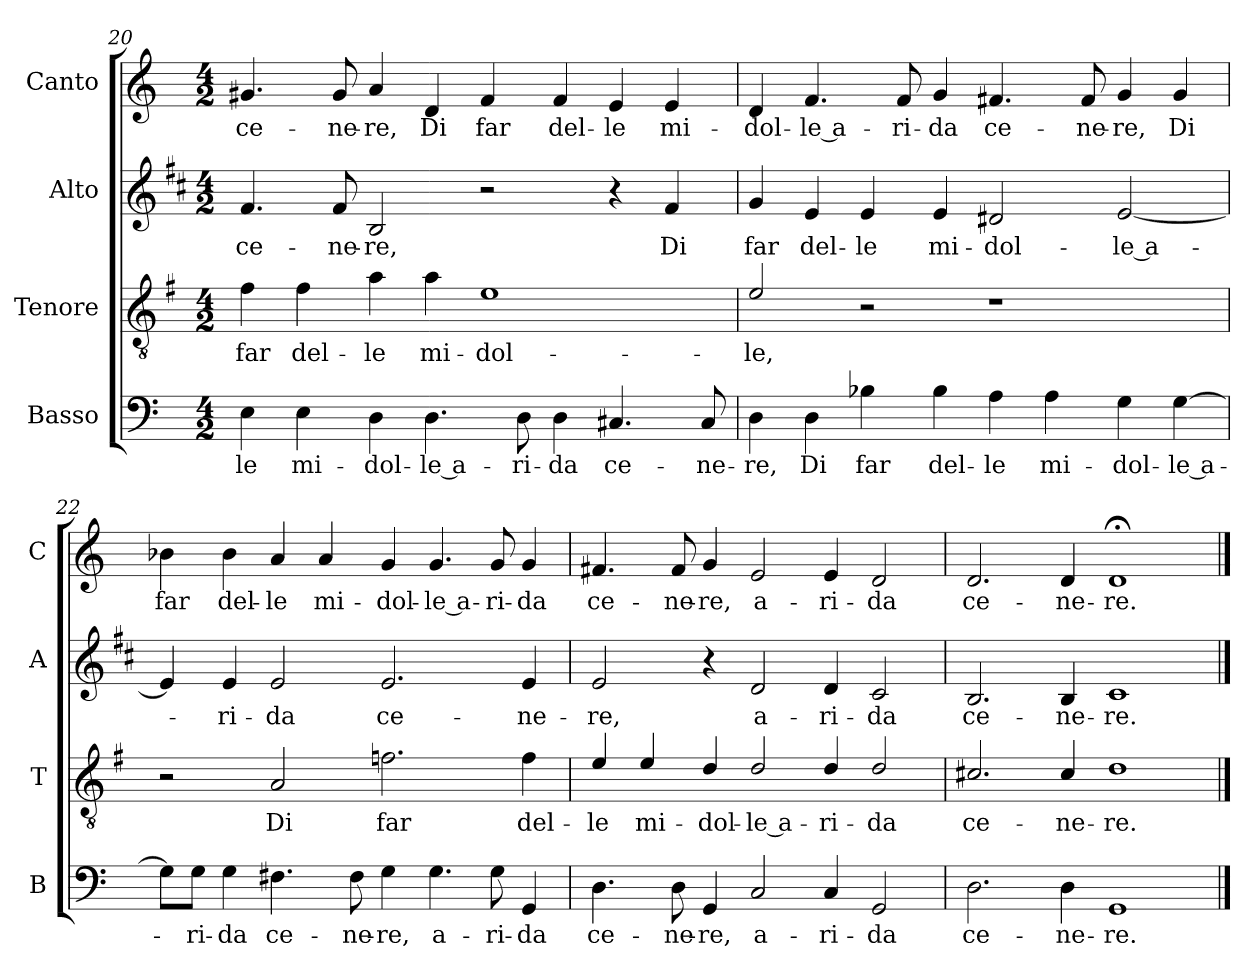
**kern	**text	**kern	**text	**kern	**text	**kern	**text
*part4	*part4	*part3	*part3	*part2	*part2	*part1	*part1
*staff4	*staff4	*staff3	*staff3	*staff2	*staff2	*staff1	*staff1
*I"Basso	*	*I"Tenore	*	*I"Alto	*	*I"Canto	*
*I'B	*	*I'T	*	*I'A	*	*I'C	*
*clefF4	*	*clefGv2	*	*clefG2	*	*clefG2	*
*	*	*ITrd4c7	*	*ITrd1c2	*	*	*
*k[]	*	*k[]	*	*k[]	*	*k[]	*
*C:	*	*C:	*	*C:	*	*C:	*
*M4/2	*	*M4/2	*	*M4/2	*	*M4/2	*
=20	=20	=20	=20	=20	=20	=20	=20
!	!LO:LY:b	!	!LO:LY:b	!	!LO:LY:b	!	!LO:LY:b
4E\	-le	4B\	far	4.e/	ce-	4.g#X/	ce-
!	!LO:LY:b	!	!LO:LY:b	!	!	!	!
4E\	mi-	4B\	del-	.	.	.	.
!	!	!	!	!	!LO:LY:b	!	!LO:LY:b
.	.	.	.	8e/	-ne-	8g#/	-ne-
!	!LO:LY:b	!	!LO:LY:b	!	!LO:LY:b	!	!LO:LY:b
4D\	-dol-	4d\	-le	2A/	-re,	4a/	-re,
!	!LO:LY:b	!	!LO:LY:b	!	!	!	!LO:LY:b
4.D\	-le a-	4d\	mi-	.	.	4d/	Di
!	!	!	!LO:LY:b	!	!	!	!LO:LY:b
.	.	1A	-dol-	2r	.	4f/	far
!	!LO:LY:b	!	!	!	!	!	!
8D\	-ri-	.	.	.	.	.	.
!	!LO:LY:b	!	!	!	!	!	!LO:LY:b
4D\	-da	.	.	.	.	4f/	del-
!	!LO:LY:b	!	!	!	!	!	!LO:LY:b
4.C#X/	ce-	.	.	4r	.	4e/	-le
!	!	!	!	!	!LO:LY:b	!	!LO:LY:b
.	.	.	.	4e/	Di	4e/	mi-
!	!LO:LY:b	!	!	!	!	!	!
8C#/	-ne-	.	.	.	.	.	.
!!LO:PB:g=z
=21	=21	=21	=21	=21	=21	=21	=21
!	!LO:LY:b	!	!LO:LY:b	!	!LO:LY:b	!	!LO:LY:b
4D\	-re,	2A/	-le,	4f/	far	4d/	-dol-
!	!LO:LY:b	!	!	!	!LO:LY:b	!	!LO:LY:b
4D\	Di	.	.	4d/	del-	4.f/	-le a-
!	!LO:LY:b	!	!	!	!LO:LY:b	!	!
4B-X\	far	2r	.	4d/	-le	.	.
!	!	!	!	!	!	!	!LO:LY:b
.	.	.	.	.	.	8f/	-ri-
!	!LO:LY:b	!	!	!	!LO:LY:b	!	!LO:LY:b
4B-\	del-	.	.	4d/	mi-	4g/	-da
!	!LO:LY:b	!	!	!	!LO:LY:b	!	!LO:LY:b
4A\	-le	1r	.	2c#X/	-dol-	4.f#X/	ce-
!	!LO:LY:b	!	!	!	!	!	!
4A\	mi-	.	.	.	.	.	.
!	!	!	!	!	!	!	!LO:LY:b
.	.	.	.	.	.	8f#/	-ne-
!	!LO:LY:b	!	!	!	!LO:LY:b	!	!LO:LY:b
4G\	-dol-	.	.	[2d/	-le a-	4g/	-re,
!	!LO:LY:b	!	!	!	!	!	!LO:LY:b
[4G\	-le a-	.	.	.	.	4g/	Di
=22	=22	=22	=22	=22	=22	=22	=22
!	!	!	!	!	!	!	!LO:LY:b
8G\L]	.	2r	.	4d/]	.	4b-X\	far
!	!LO:LY:b	!	!	!	!	!	!
8G\J	-ri-	.	.	.	.	.	.
!	!LO:LY:b	!	!	!	!LO:LY:b	!	!LO:LY:b
4G\	-da	.	.	4d/	-ri-	4b-\	del-
!	!LO:LY:b	!	!LO:LY:b	!	!LO:LY:b	!	!LO:LY:b
4.F#X\	ce-	2D/	Di	2d/	-da	4a/	-le
!	!	!	!	!	!	!	!LO:LY:b
.	.	.	.	.	.	4a/	mi-
!	!LO:LY:b	!	!	!	!	!	!
8F#\	-ne-	.	.	.	.	.	.
!	!LO:LY:b	!	!LO:LY:b	!	!LO:LY:b	!	!LO:LY:b
4G\	-re,	2.B-X\	far	2.d/	ce-	4g/	-dol-
!	!LO:LY:b	!	!	!	!	!	!LO:LY:b
4.G\	a-	.	.	.	.	4.g/	-le a-
!	!LO:LY:b	!	!	!	!	!	!LO:LY:b
8G\	-ri-	.	.	.	.	8g/	-ri-
!	!LO:LY:b	!	!LO:LY:b	!	!LO:LY:b	!	!LO:LY:b
4GG/	-da	4B-\	del-	4d/	-ne-	4g/	-da
=23	=23	=23	=23	=23	=23	=23	=23
!	!LO:LY:b	!	!LO:LY:b	!	!LO:LY:b	!	!LO:LY:b
4.D\	ce-	4A/	-le	2d/	-re,	4.f#X/	ce-
!	!	!	!LO:LY:b	!	!	!	!
.	.	4A/	mi-	.	.	.	.
!	!LO:LY:b	!	!	!	!	!	!LO:LY:b
8D\	-ne-	.	.	.	.	8f#/	-ne-
!	!LO:LY:b	!	!LO:LY:b	!	!	!	!LO:LY:b
4GG/	-re,	4G/	-dol-	4r	.	4g/	-re,
!	!LO:LY:b	!	!LO:LY:b	!	!LO:LY:b	!	!LO:LY:b
2C/	a-	2G/	-le a-	2c/	a-	2e/	a-
!	!LO:LY:b	!	!LO:LY:b	!	!LO:LY:b	!	!LO:LY:b
4C/	-ri-	4G/	-ri-	4c/	-ri-	4e/	-ri-
!	!LO:LY:b	!	!LO:LY:b	!	!LO:LY:b	!	!LO:LY:b
2GG/	-da	2G/	-da	2B/	-da	2d/	-da
=24	=24	=24	=24	=24	=24	=24	=24
!	!LO:LY:b	!	!LO:LY:b	!	!LO:LY:b	!	!LO:LY:b
2.D\	ce-	2.F#X/	ce-	2.A/	ce-	2.d/	ce-
!	!LO:LY:b	!	!LO:LY:b	!	!LO:LY:b	!	!LO:LY:b
4D\	-ne-	4F#/	-ne-	4A/	-ne-	4d/	-ne-
!	!LO:LY:b	!	!LO:LY:b	!	!LO:LY:b	!	!LO:LY:b
1GG	-re.	1G	-re.	1B	-re.	1d;<	-re.
==	==	==	==	==	==	==	==
*-	*-	*-	*-	*-	*-	*-	*-
